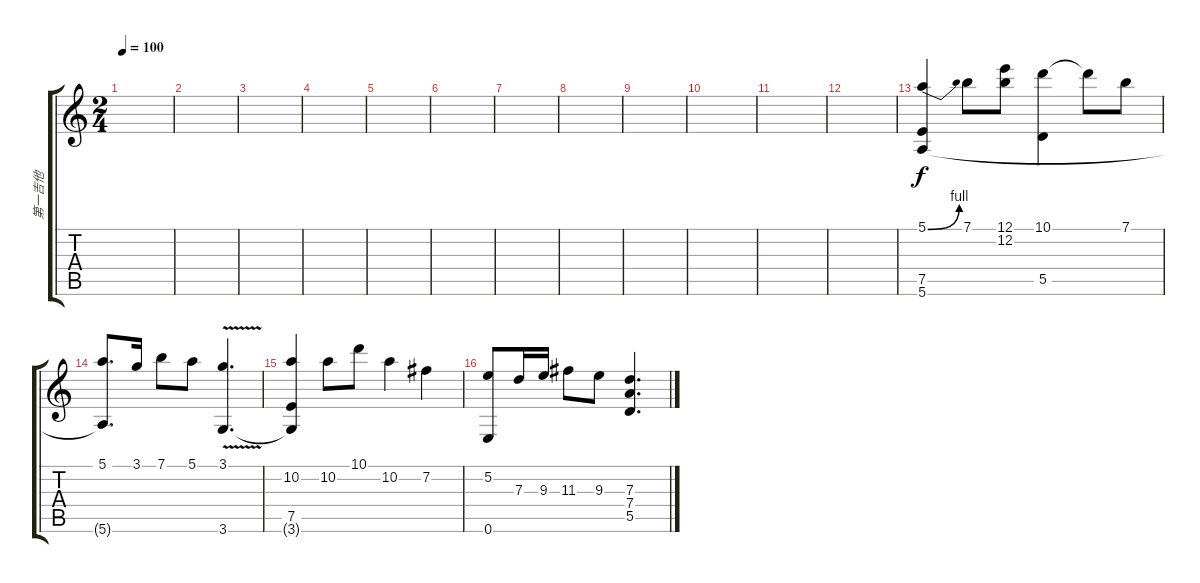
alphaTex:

\track ("第一吉他" "第一吉他") {instrument electricguitarjazz}
\staff {score tabs}
\tuning (E4 B3 G3 D3 A2 E2) {hide}
\ts (2 4)
\tempo 100
\clef g2
\ks c
|
|
|
|
|
|
|
|
|
|
|
|
(5.1{be (bend 0 0 60 4)} 7.5 5.6).4 7.1.8 (12.1 12.2).8 (10.1 5.5).4 10.1{t}.8 7.1.8 |
(5.1 5.6{t}).8{d} 3.1.16 7.1.8 5.1.8 (3.1{v} 3.6).4{d} |
(10.2 7.5 3.6{t}).4 10.2.8 10.1.8 10.2.4 7.2.4 |
(5.2 0.6).8 7.3.16 9.3.16{txt ""} 11.3.8 9.3.8 (7.3 7.4 5.5).4{d}
